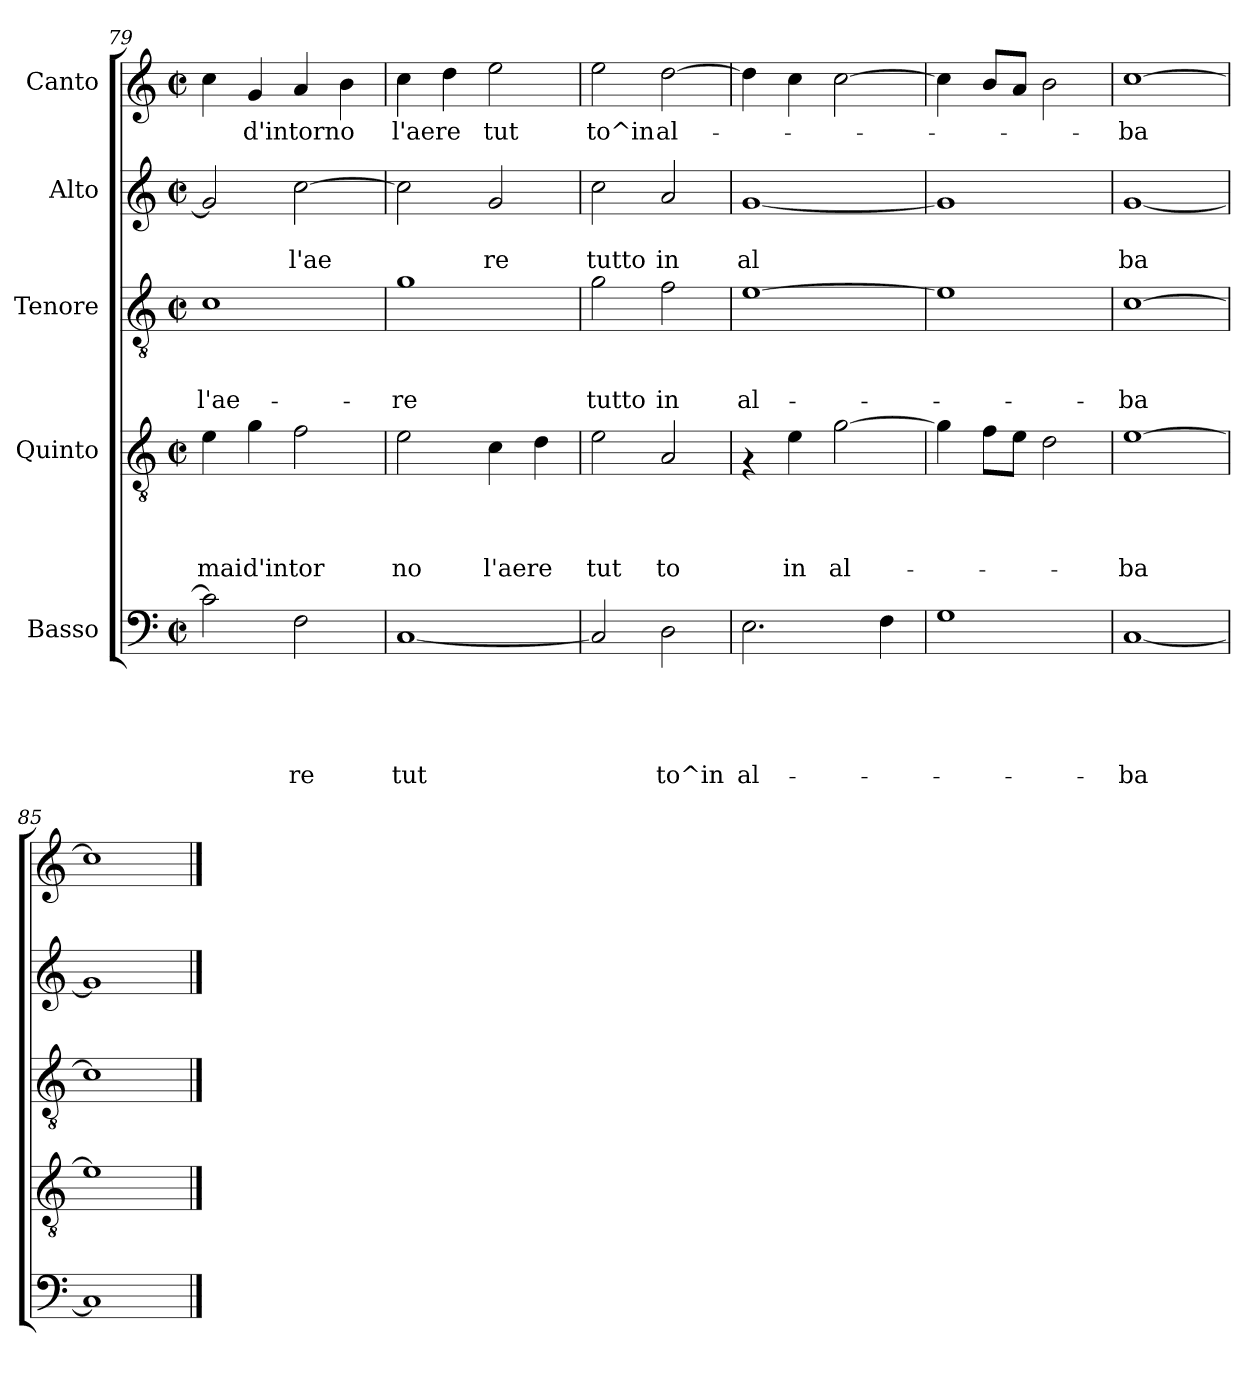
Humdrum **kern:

**kern	**text	**text	**text	**text	**text	**kern	**text	**text	**text	**text	**kern	**text	**text	**text	**kern	**text	**text	**kern	**text
*part5	*part5	*part5	*part5	*part5	*part5	*part4	*part4	*part4	*part4	*part4	*part3	*part3	*part3	*part3	*part2	*part2	*part2	*part1	*part1
*staff5	*staff5	*staff5	*staff5	*staff5	*staff5	*staff4	*staff4	*staff4	*staff4	*staff4	*staff3	*staff3	*staff3	*staff3	*staff2	*staff2	*staff2	*staff1	*staff1
*I"Basso	*	*	*	*	*	*I"Quinto	*	*	*	*	*I"Tenore	*	*	*	*I"Alto	*	*	*I"Canto	*
*clefF4	*	*	*	*	*	*clefGv2	*	*	*	*	*clefGv2	*	*	*	*clefG2	*	*	*clefG2	*
*k[]	*	*	*	*	*	*k[]	*	*	*	*	*k[]	*	*	*	*k[]	*	*	*k[]	*
*C:	*	*	*	*	*	*C:	*	*	*	*	*C:	*	*	*	*C:	*	*	*C:	*
*M2/2	*	*	*	*	*	*M2/2	*	*	*	*	*M2/2	*	*	*	*M2/2	*	*	*M2/2	*
*met(c|)	*	*	*	*	*	*met(c|)	*	*	*	*	*met(c|)	*	*	*	*met(c|)	*	*	*met(c|)	*
=79	=79	=79	=79	=79	=79	=79	=79	=79	=79	=79	=79	=79	=79	=79	=79	=79	=79	=79	=79
!	!	!	!	!	!	!	!	!	!	!LO:LY:b	!	!	!	!LO:LY:b	!	!	!	!	!
2c\]	.	.	.	.	.	4e\	.	.	.	mai	1c	.	.	l'ae-	2g/]	.	.	4cc\	.
!	!	!	!	!	!	!	!	!	!	!LO:LY:b	!	!	!	!	!	!	!	!	!LO:LY:b
.	.	.	.	.	.	4g\	.	.	.	d'intor	.	.	.	.	.	.	.	4g/	d'intorno
!	!	!	!	!	!LO:LY:b	!	!	!	!	!	!	!	!	!	!	!	!LO:LY:b	!	!
2F\	.	.	.	.	re	2f\	.	.	.	.	.	.	.	.	[>2cc\	.	l'ae	4a/	.
.	.	.	.	.	.	.	.	.	.	.	.	.	.	.	.	.	.	4b\	.
=80	=80	=80	=80	=80	=80	=80	=80	=80	=80	=80	=80	=80	=80	=80	=80	=80	=80	=80	=80
!	!	!	!	!	!LO:LY:b	!	!	!	!	!LO:LY:b	!	!	!	!LO:LY:b	!	!	!	!	!LO:LY:b
[<1C	.	.	.	.	tut	2e\	.	.	.	no	1g	.	.	-re	2cc\]	.	.	4cc\	l'aere
.	.	.	.	.	.	.	.	.	.	.	.	.	.	.	.	.	.	4dd\	.
!	!	!	!	!	!	!	!	!	!	!LO:LY:b	!	!	!	!	!	!	!LO:LY:b	!	!LO:LY:b
.	.	.	.	.	.	4c\	.	.	.	l'aere	.	.	.	.	2g/	.	re	2ee\	tut
.	.	.	.	.	.	4d\	.	.	.	.	.	.	.	.	.	.	.	.	.
=81	=81	=81	=81	=81	=81	=81	=81	=81	=81	=81	=81	=81	=81	=81	=81	=81	=81	=81	=81
!	!	!	!	!	!	!	!	!	!	!LO:LY:b	!	!	!	!LO:LY:b	!	!	!LO:LY:b	!	!LO:LY:b
2C/]	.	.	.	.	.	2e\	.	.	.	tut	2g\	.	.	tutto	2cc\	.	tutto	2ee\	to^in
!	!	!	!	!	!LO:LY:b	!	!	!	!	!LO:LY:b	!	!	!	!LO:LY:b	!	!	!LO:LY:b	!	!LO:LY:b
2D\	.	.	.	.	to^in	2A/	.	.	.	to	2f\	.	.	in	2a/	.	in	[>2dd\	al-
=82	=82	=82	=82	=82	=82	=82	=82	=82	=82	=82	=82	=82	=82	=82	=82	=82	=82	=82	=82
!	!	!	!	!	!LO:LY:b	!	!	!	!	!	!	!	!	!LO:LY:b	!	!	!LO:LY:b	!	!
2.E\	.	.	.	.	al-	4rF	.	.	.	.	[>1e	.	.	al-	[<1g	.	al	4dd\]	.
!	!	!	!	!	!	!	!	!	!	!LO:LY:b	!	!	!	!	!	!	!	!	!
.	.	.	.	.	.	4e\	.	.	.	in	.	.	.	.	.	.	.	4cc\	.
!	!	!	!	!	!	!	!	!	!	!LO:LY:b	!	!	!	!	!	!	!	!	!
.	.	.	.	.	.	[>2g\	.	.	.	al-	.	.	.	.	.	.	.	[>2cc\	.
4F\	.	.	.	.	.	.	.	.	.	.	.	.	.	.	.	.	.	.	.
=83	=83	=83	=83	=83	=83	=83	=83	=83	=83	=83	=83	=83	=83	=83	=83	=83	=83	=83	=83
1G	.	.	.	.	.	4g\]	.	.	.	.	1e]	.	.	.	1g]	.	.	4cc\]	.
.	.	.	.	.	.	8f\L	.	.	.	.	.	.	.	.	.	.	.	8b/L	.
.	.	.	.	.	.	8e\J	.	.	.	.	.	.	.	.	.	.	.	8a/J	.
.	.	.	.	.	.	2d\	.	.	.	.	.	.	.	.	.	.	.	2b\	.
=84	=84	=84	=84	=84	=84	=84	=84	=84	=84	=84	=84	=84	=84	=84	=84	=84	=84	=84	=84
!	!	!	!	!	!LO:LY:b	!	!	!	!	!LO:LY:b	!	!	!	!LO:LY:b	!	!	!LO:LY:b	!	!LO:LY:b
[<1C	.	.	.	.	-ba	[>1e	.	.	.	-ba	[>1c	.	.	-ba	[<1g	.	ba	[>1cc	-ba
=85	=85	=85	=85	=85	=85	=85	=85	=85	=85	=85	=85	=85	=85	=85	=85	=85	=85	=85	=85
1C]	.	.	.	.	.	1e]	.	.	.	.	1c]	.	.	.	1g]	.	.	1cc]	.
==	==	==	==	==	==	==	==	==	==	==	==	==	==	==	==	==	==	==	==
*-	*-	*-	*-	*-	*-	*-	*-	*-	*-	*-	*-	*-	*-	*-	*-	*-	*-	*-	*-
